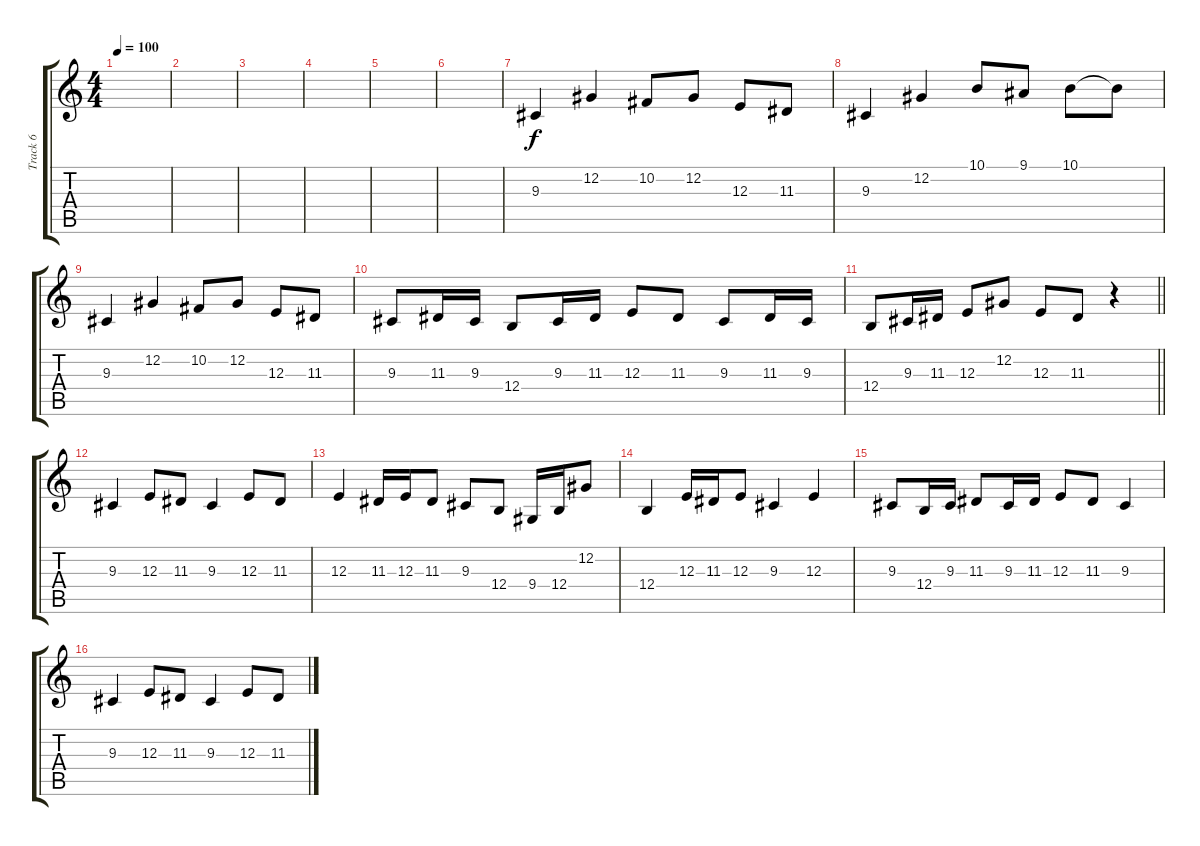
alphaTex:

\track ("Track 6" "Track 6") {instrument flute}
\staff {score tabs}
\tuning (Db4 Ab3 E3 B2 Gb2 B1) {hide}
\ts (4 4)
\tempo 100
\clef g2
\ks c
|
|
|
|
|
|
9.3.4 12.2.4 10.2.8 12.2.8 12.3.8 11.3.8 |
9.3.4 12.2.4 10.1.8 9.1.8 10.1.8 10.1{t}.8 |
9.3.4 12.2.4 10.2.8 12.2.8 12.3.8 11.3.8 |
9.3.8 11.3.16 9.3.16 12.4.8 9.3.16 11.3.16 12.3.8 11.3.8 9.3.8 11.3.16 9.3.16 |
\barLineRight lightlight
12.4.8 9.3.16 11.3.16 12.3.8 12.2.8 12.3.8 11.3.8 r.4 |
\section ("" " ")
9.3.4 12.3.8 11.3.8 9.3.4 12.3.8 11.3.8 |
12.3.4 11.3.16 12.3.16 11.3.8 9.3.8 12.4.8 9.4.16 12.4.16 12.2.8 |
12.4.4 12.3.16 11.3.16 12.3.8 9.3.4 12.3.4 |
9.3.8 12.4.16 9.3.16 11.3.8 9.3.16 11.3.16 12.3.8 11.3.8 9.3.4 |
9.3.4 12.3.8 11.3.8 9.3.4 12.3.8 11.3.8
